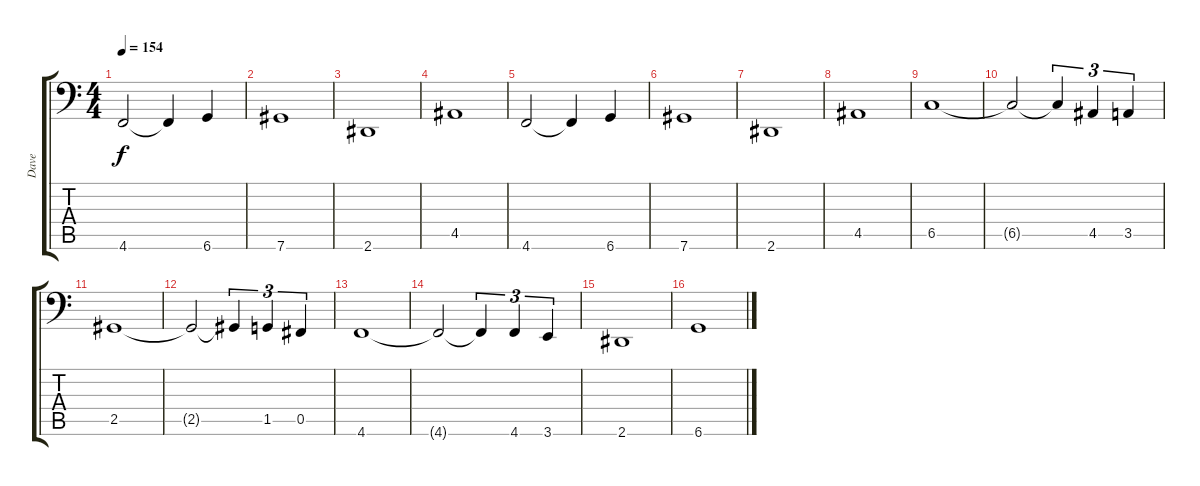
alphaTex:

\track ("Dave" "Dave") {instrument electricbasspick}
\staff {score tabs}
\tuning (Db3 Ab2 E2 B1 Gb1 Db1) {hide}
\ts (4 4)
\tempo 154
\clef f4
\ks c
4.6.2{dy f} 4.6{t}.4 6.6.4 |
7.6.1 |
2.6.1 |
4.5.1 |
4.6.2 4.6{t}.4 6.6.4 |
7.6.1 |
2.6.1 |
4.5.1 |
6.5.1 |
6.5{t}.2 6.5{t}.4{tu (3 2)} 4.5.4{tu (3 2)} 3.5.4{tu (3 2)} |
2.5.1 |
2.5{t}.2 2.5{t}.4{tu (3 2)} 1.5.4{tu (3 2)} 0.5.4{tu (3 2)} |
4.6.1 |
4.6{t}.2 4.6{t}.4{tu (3 2)} 4.6.4{tu (3 2)} 3.6.4{tu (3 2)} |
2.6.1 |
6.6.1
